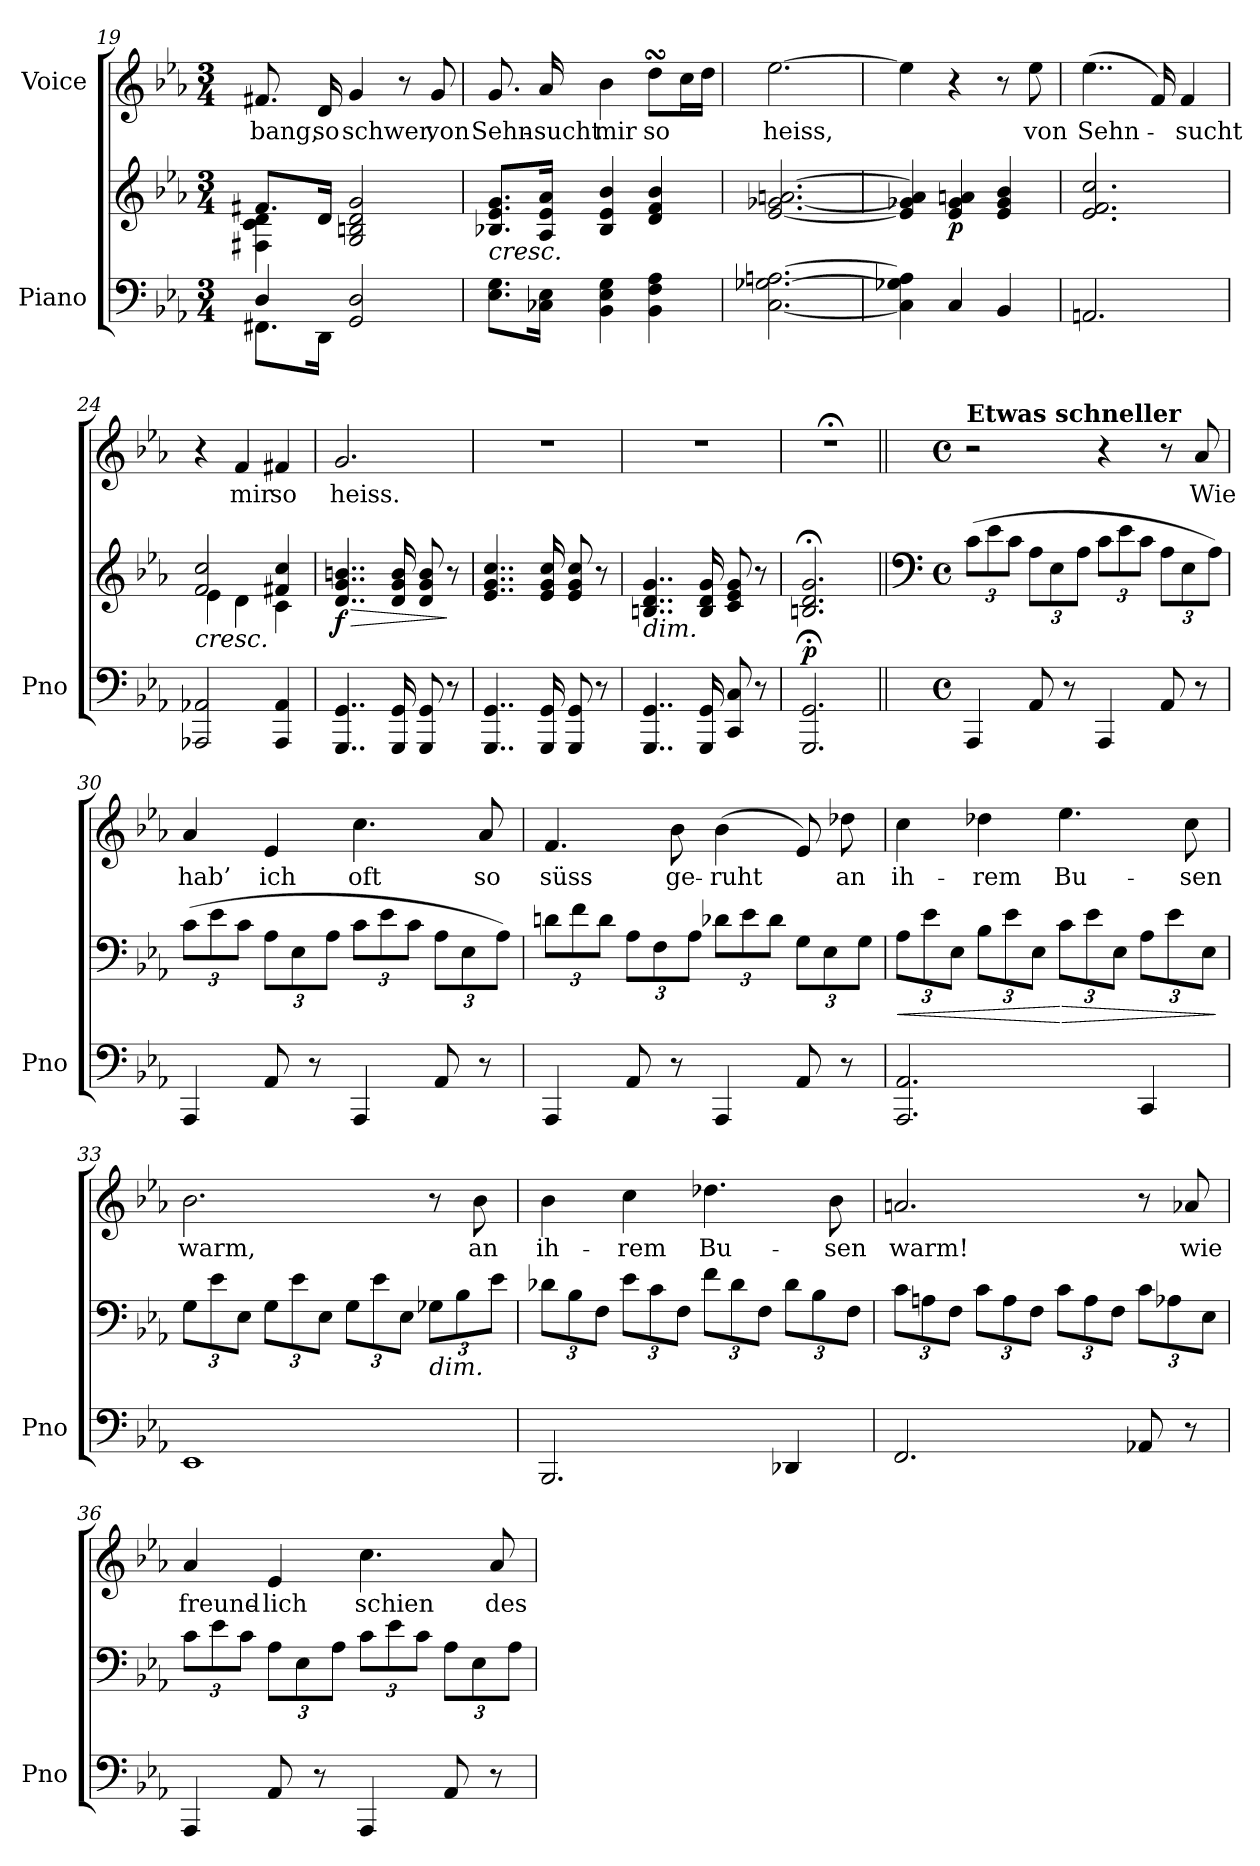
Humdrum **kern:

**kern	**kern	**dynam	**kern	**text
*part2	*part2	*part2	*part1	*part1
*staff3	*staff2	*staff2/3	*staff1	*staff1
*I"Piano	*	*	*I"Voice	*
*I'Pno	*	*	*	*
*clefF4	*clefG2	*	*clefG2	*
*k[b-e-a-]	*k[b-e-a-]	*	*k[b-e-a-]	*
*M3/4	*M3/4	*	*M3/4	*
=19	=19	=19	=19	=19
*^	*^	*	*	*
!	!	!	!	!	!	!LO:LY:b
4D/	8.FF#X\L	8.f#X/L	4F#X\ 4c\ 4d\	.	8.f#X/	bang,
!	!	!	!	!	!	!LO:LY:b
.	16DD\Jk	16d/Jk	.	.	16d/	so
!	!	!	!	!	!	!LO:LY:b
2GG/ 2D/	2ryy	2G/ 2Bn/ 2d/ 2g/	2ryy	.	4g/	schwer,
.	.	.	.	.	8r	.
!	!	!	!	!	!	!LO:LY:b
.	.	.	.	.	8g/	von
*v	*v	*	*	*	*	*
*	*v	*v	*	*	*
=20	=20	=20	=20	=20
!	!LO:TX:b:i:t=cresc.	!	!	!
!	!	!	!	!LO:LY:b
8.E-\ 8.G\L	8.B-X/ 8.e-/ 8.g/L	.	8.g/	Sehn-
!	!	!	!	!LO:LY:b
16C-X\ 16E-\Jk	16A-/ 16e-/ 16a-/Jk	.	16a-/	-sucht
!	!	!	!	!LO:LY:b
4BB-\ 4E-\ 4G\	4B-/ 4e-/ 4b-/	.	4b-\	mir
!	!	!	!	!LO:LY:b
4BB-\ 4F\ 4A-\	4d/ 4f/ 4b-/	.	8ddsSsS\L	so
.	.	.	16cc\L	.
.	.	.	16dd\JJ	.
=21	=21	=21	=21	=21
!	!	!	!	!LO:LY:b
[2.C\ [2.G-X\ [2.An\	[2.e-/ [2.g-X/ [2.an/	.	[2.ee-\	heiss,
!!LO:PB:g=z
=22	=22	=22	=22	=22
4C\] 4G-X\] 4An\]	4e-/] 4g-X/] 4an/]	.	4ee-\]	.
!	!	!LO:DY:b	!	!
4C/	4e-/ 4g-/ 4a/	p	4r	.
4BB-/	4e-/ 4g-/ 4b-/	.	8r	.
!	!	!	!	!LO:LY:b
.	.	.	8ee-\	von
=23	=23	=23	=23	=23
!	!	!	!	!LO:LY:b
2.AAn/	2.e-/ 2.f/ 2.cc/	.	(4..ee-\	Sehn-
.	.	.	16f/)	.
!	!	!	!	!LO:LY:b
.	.	.	4f/	-sucht
=24	=24	=24	=24	=24
*	*^	*	*	*
!	!LO:TX:b:i:t=cresc.	!	!	!	!
2AAA-X/ 2AA-X/	2f/ 2cc/	4e-\	.	4r	.
!	!	!	!	!	!LO:LY:b
.	.	4d\	.	4f/	mir
!	!	!	!	!	!LO:LY:b
4AAA-/ 4AA-/	4f#X/ 4cc/	4c\	.	4f#X/	so
=25	=25	=25	=25	=25	=25
!	!	!	!LO:HP:b	!	!LO:LY:b
!	!	!	!LO:DY:n=1:b	!	!
*	*v	*v	*	*	*
4..GGG/ 4..GG/	4..d/ 4..g/ 4..bn/	> f	2.g/	heiss.
16GGG/ 16GG/	16d/ 16g/ 16b/	.	.	.
8GGG/ 8GG/	8d/ 8g/ 8b/	.	.	.
8r	8r	]	.	.
=26	=26	=26	=26	=26
4..GGG/ 4..GG/	4..e-/ 4..g/ 4..cc/	.	2.r	.
16GGG/ 16GG/	16e-/ 16g/ 16cc/	.	.	.
8GGG/ 8GG/	8e-/ 8g/ 8cc/	.	.	.
8r	8r	.	.	.
=27	=27	=27	=27	=27
!	!LO:TX:b:i:t=dim.	!	!	!
4..GGG/ 4..GG/	4..Bn/ 4..d/ 4..g/	.	2.r	.
16GGG/ 16GG/	16B/ 16d/ 16g/	.	.	.
8CC/ 8C/	8c/ 8e-/ 8g/	.	.	.
8r	8r	.	.	.
=28	=28	=28	=28	=28
!	!	!LO:DY:a=2	!	!
2.GGG/; 2.GG/;	2.Bn/;< 2.d/;< 2.g/;<	p	2.r;<	.
!!LO:LB:g=z
=29||	=29||	=29||	=29||	=29||
*	*clefF4	*	*	*
*M4/4	*M4/4	*	*M4/4	*
*met(c)	*met(c)	*	*met(c)	*
*	*Xbrackettup	*	*	*
!	!	!	!LO:TX:a:B:t=Etwas schneller	!
4AAA-/	(12c\L	.	2r	.
.	12e-\	.	.	.
.	12c\J	.	.	.
8AA-/	12A-\L	.	.	.
.	12E-\	.	.	.
8r	.	.	.	.
.	12A-\J	.	.	.
4AAA-/	12c\L	.	4r	.
.	12e-\	.	.	.
.	12c\J	.	.	.
8AA-/	12A-\L	.	8r	.
.	12E-\	.	.	.
!	!	!	!	!LO:LY:b
8r	.	.	8a-/	Wie
.	12A-\J)	.	.	.
=30	=30	=30	=30	=30
!	!	!	!	!LO:LY:b
4AAA-/	(12c\L	.	4a-/	hab’
.	12e-\	.	.	.
.	12c\J	.	.	.
!	!	!	!	!LO:LY:b
8AA-/	12A-\L	.	4e-/	ich
.	12E-\	.	.	.
8r	.	.	.	.
.	12A-\J	.	.	.
!	!	!	!	!LO:LY:b
4AAA-/	12c\L	.	4.cc\	oft
.	12e-\	.	.	.
.	12c\J	.	.	.
8AA-/	12A-\L	.	.	.
.	12E-\	.	.	.
!	!	!	!	!LO:LY:b
8r	.	.	8a-/	so
.	12A-\J)	.	.	.
=31	=31	=31	=31	=31
!	!	!	!	!LO:LY:b
4AAA-/	12dn\L	.	4.f/	süss
.	12f\	.	.	.
.	12d\J	.	.	.
8AA-/	12A-\L	.	.	.
.	12F\	.	.	.
!	!	!	!	!LO:LY:b
8r	.	.	8b-\	ge-
.	12A-\J	.	.	.
!	!	!	!	!LO:LY:b
4AAA-/	12d-X\L	.	(4b-\	-ruht
.	12e-\	.	.	.
.	12d-\J	.	.	.
8AA-/	12G\L	.	8e-/)	.
.	12E-\	.	.	.
!	!	!	!	!LO:LY:b
8r	.	.	8dd-X\	an
.	12G\J	.	.	.
!!LO:LB:g=z
=32	=32	=32	=32	=32
!	!	!LO:HP:b	!	!LO:LY:b
2.AAA-/ 2.AA-/	12A-\L	<	4cc\	ih-
.	12e-\	.	.	.
.	12E-\J	.	.	.
!	!	!	!	!LO:LY:b
.	12B-\L	.	4dd-X\	-rem
.	12e-\	.	.	.
.	12E-\J	.	.	.
!	!	!LO:HP:n=1:b	!	!LO:LY:b
.	12c\L	[ >	4.ee-\	Bu-
.	12e-\	.	.	.
.	12E-\J	.	.	.
4CC/	12A-\L	.	.	.
.	12e-\	.	.	.
!	!	!	!	!LO:LY:b
.	.	.	8cc\	-sen
.	12E-\J	.	.	.
.	.	]	.	.
!!LO:LB:g=z
=33	=33	=33	=33	=33
!	!	!	!	!LO:LY:b
1EE-	12G\L	.	2.b-\	warm,
.	12e-\	.	.	.
.	12E-\J	.	.	.
.	12G\L	.	.	.
.	12e-\	.	.	.
.	12E-\J	.	.	.
.	12G\L	.	.	.
.	12e-\	.	.	.
.	12E-\J	.	.	.
!	!LO:TX:b:i:t=dim.	!	!	!
.	12G-X\L	.	8r	.
.	12B-\	.	.	.
!	!	!	!	!LO:LY:b
.	.	.	8b-\	an
.	12e-\J	.	.	.
=34	=34	=34	=34	=34
!	!	!	!	!LO:LY:b
2.BBB-/	12d-X\L	.	4b-\	ih-
.	12B-\	.	.	.
.	12F\J	.	.	.
!	!	!	!	!LO:LY:b
.	12e-\L	.	4cc\	-rem
.	12c\	.	.	.
.	12F\J	.	.	.
!	!	!	!	!LO:LY:b
.	12f\L	.	4.dd-X\	Bu-
.	12d-\	.	.	.
.	12F\J	.	.	.
4DD-X/	12d-\L	.	.	.
.	12B-\	.	.	.
!	!	!	!	!LO:LY:b
.	.	.	8b-\	-sen
.	12F\J	.	.	.
=35	=35	=35	=35	=35
!	!	!	!	!LO:LY:b
2.FF/	12c\L	.	2.an/	warm!
.	12An\	.	.	.
.	12F\J	.	.	.
.	12c\L	.	.	.
.	12A\	.	.	.
.	12F\J	.	.	.
.	12c\L	.	.	.
.	12A\	.	.	.
.	12F\J	.	.	.
8AA-X/	12c\L	.	8r	.
.	12A-X\	.	.	.
!	!	!	!	!LO:LY:b
8r	.	.	8a-X/	wie
.	12E-\J	.	.	.
!!LO:LB:g=z
=36	=36	=36	=36	=36
!	!	!	!	!LO:LY:b
4AAA-/	12c\L	.	4a-/	freund-
.	12e-\	.	.	.
.	12c\J	.	.	.
!	!	!	!	!LO:LY:b
8AA-/	12A-\L	.	4e-/	-lich
.	12E-\	.	.	.
8r	.	.	.	.
.	12A-\J	.	.	.
!	!	!	!	!LO:LY:b
4AAA-/	12c\L	.	4.cc\	schien
.	12e-\	.	.	.
.	12c\J	.	.	.
8AA-/	12A-\L	.	.	.
.	12E-\	.	.	.
!	!	!	!	!LO:LY:b
8r	.	.	8a-/	des
.	12A-\J	.	.	.
=	=	=	=	=
*-	*-	*-	*-	*-
